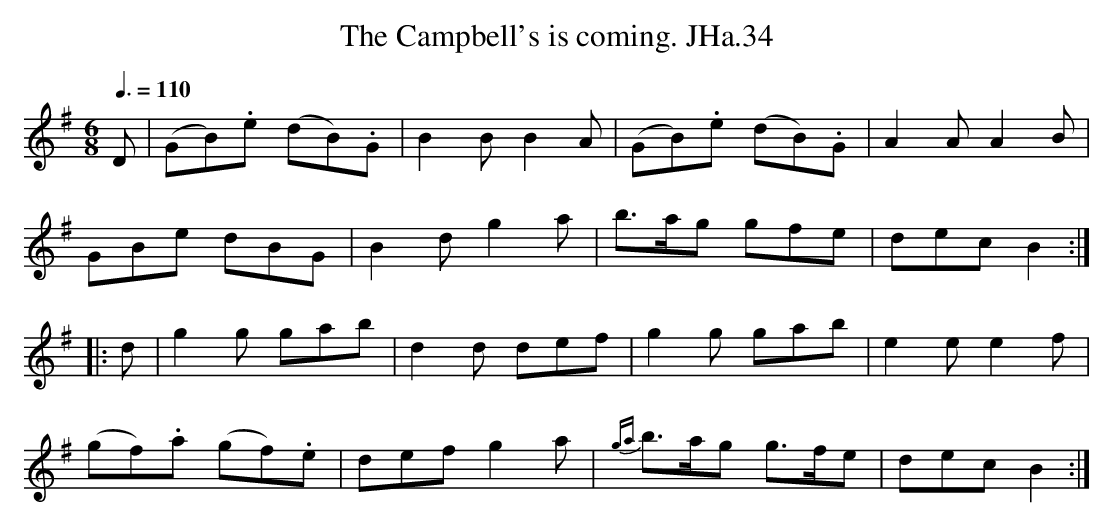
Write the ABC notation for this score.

X:1
T:Campbell's is coming. JHa.34, The
M:6/8
L:1/8
Q:3/8=110
K:G
D | (GB).e (dB).G | B2B B2A | (GB).e (dB).G | A2A A2B |
GBe dBG | B2d g2a | b>ag gfe | dec B2:|
|: d | g2g gab | d2d def | g2g gab | e2e e2f |
(gf).a (gf).e | def g2a | {ga}b>ag g>fe | dec B2:|
